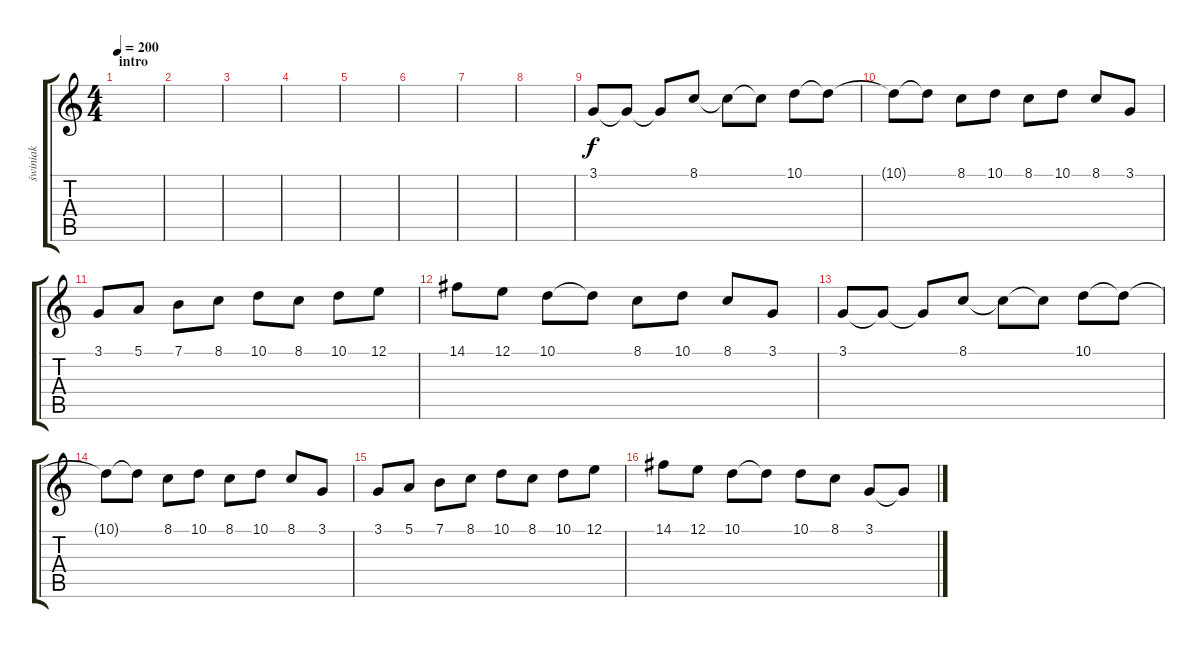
\track ("świniak" "świniak") {instrument clarinet}
\staff {score tabs}
\tuning (E4 B3 G3 D3 A2 E2) {hide}
\ts (4 4)
\section ("" "intro")
\tempo 200
\clef g2
\ks c
|
|
|
|
|
|
|
|
3.1.8 3.1{t}.8 3.1{t}.8 8.1.8 8.1{t}.8 8.1{t}.8 10.1.8 10.1{t}.8 |
10.1{t}.8 10.1{t}.8 8.1.8 10.1.8 8.1.8 10.1.8 8.1.8 3.1.8 |
3.1.8 5.1.8 7.1.8 8.1.8 10.1.8 8.1.8 10.1.8 12.1.8 |
14.1.8 12.1.8 10.1.8 10.1{t}.8 8.1.8 10.1.8 8.1.8 3.1.8 |
3.1.8 3.1{t}.8 3.1{t}.8 8.1.8 8.1{t}.8 8.1{t}.8 10.1.8 10.1{t}.8 |
10.1{t}.8 10.1{t}.8 8.1.8 10.1.8 8.1.8 10.1.8 8.1.8 3.1.8 |
3.1.8 5.1.8 7.1.8 8.1.8 10.1.8 8.1.8 10.1.8 12.1.8 |
14.1.8 12.1.8 10.1.8 10.1{t}.8 10.1.8 8.1.8 3.1.8 3.1{t}.8
